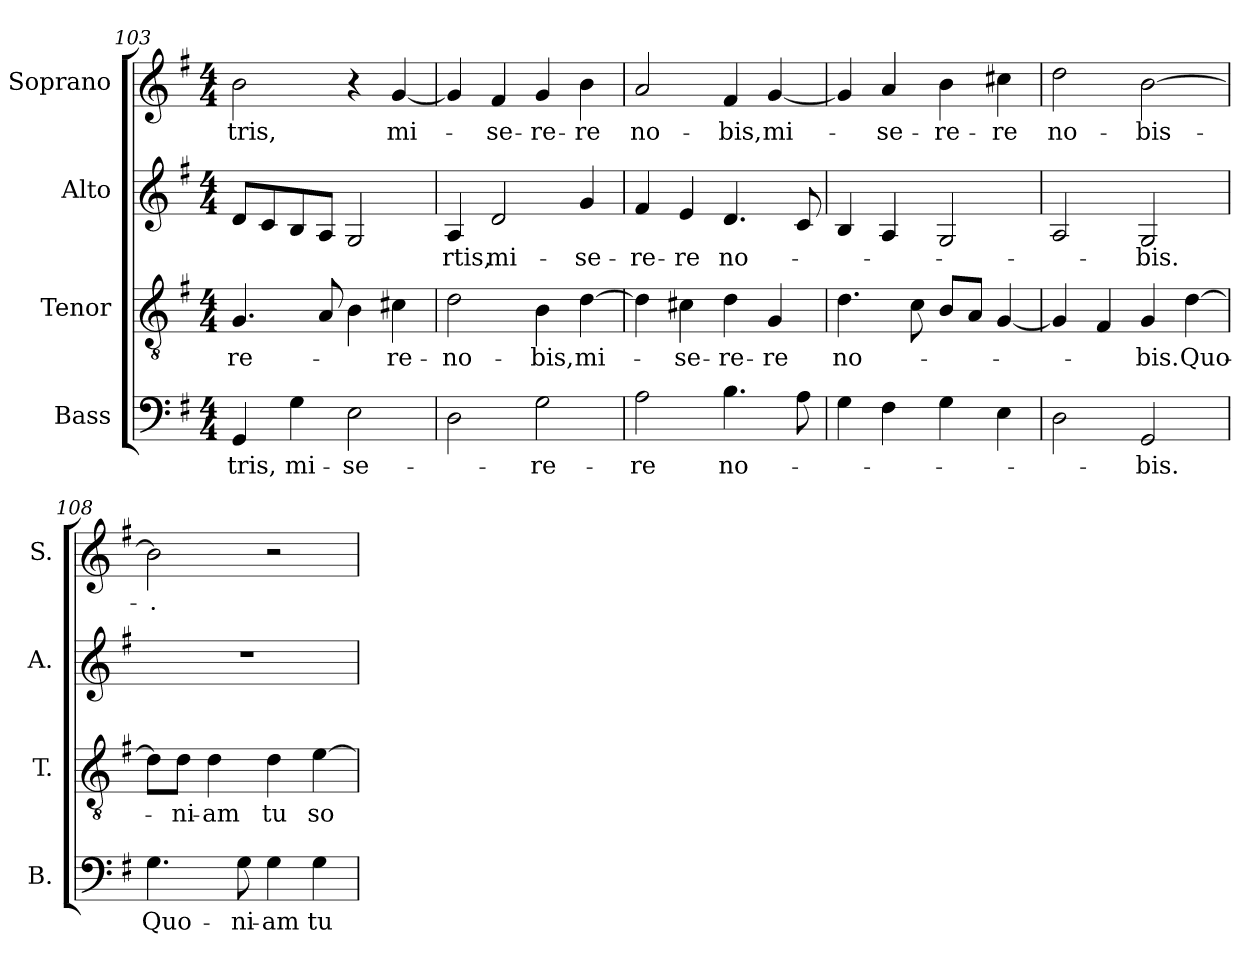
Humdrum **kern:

**kern	**text	**kern	**text	**kern	**text	**kern	**text
*part4	*part4	*part3	*part3	*part2	*part2	*part1	*part1
*staff4	*staff4	*staff3	*staff3	*staff2	*staff2	*staff1	*staff1
*I"Bass	*	*I"Tenor	*	*I"Alto	*	*I"Soprano	*
*I'B.	*	*I'T.	*	*I'A.	*	*I'S.	*
!!LO:LB:g=z
*clefF4	*	*clefGv2	*	*clefG2	*	*clefG2	*
*	*	*ITrd7c12	*	*	*	*	*
*k[f#]	*	*k[f#]	*	*k[f#]	*	*k[f#]	*
*G:	*	*G:	*	*G:	*	*G:	*
*M4/4	*	*M4/4	*	*M4/4	*	*M4/4	*
=103	=103	=103	=103	=103	=103	=103	=103
!	!LO:LY:b:color=#000000	!	!	!	!	!	!
!	!	!	!LO:LY:b:color=#000000	!	!	!	!
!	!	!	!	!	!	!	!LO:LY:b:color=#000000
4GGi/	-tris,	4.GGi/	-re-	8di/L	.	2bi\	-tris,
.	.	.	.	8ci/	.	.	.
!	!LO:LY:b:color=#000000	!	!	!	!	!	!
4Gi\	mi-	.	.	8Bi/	.	.	.
.	.	8AAi/	.	8Ai/J	.	.	.
!	!LO:LY:b:color=#000000	!	!	!	!	!	!
2Ei\	-se-	4BBi\	.	2Gi/	.	4r	.
!	!	!	!LO:LY:b:color=#000000	!	!	!	!
!	!	!	!	!	!	!	!LO:LY:b:color=#000000
.	.	4C#Xi\	-re-	.	.	[4gi/	mi-
=104	=104	=104	=104	=104	=104	=104	=104
!	!	!	!LO:LY:b:color=#000000	!	!	!	!
!	!	!	!	!	!LO:LY:b:color=#000000	!	!
2Di\	.	2Di\	-no-	4Ai/	-rtis,	4gi/]	.
!	!	!	!	!	!LO:LY:b:color=#000000	!	!
!	!	!	!	!	!	!	!LO:LY:b:color=#000000
.	.	.	.	2di/	mi-	4f#i/	-se-
!	!LO:LY:b:color=#000000	!	!	!	!	!	!
!	!	!	!LO:LY:b:color=#000000	!	!	!	!
!	!	!	!	!	!	!	!LO:LY:b:color=#000000
2Gi\	-re-	4BBi\	-bis,	.	.	4gi/	-re-
!	!	!	!LO:LY:b:color=#000000	!	!	!	!
!	!	!	!	!	!LO:LY:b:color=#000000	!	!
!	!	!	!	!	!	!	!LO:LY:b:color=#000000
.	.	[4Di\	mi-	4gi/	-se-	4bi\	-re
=105	=105	=105	=105	=105	=105	=105	=105
!	!LO:LY:b:color=#000000	!	!	!	!	!	!
!	!	!	!	!	!LO:LY:b:color=#000000	!	!
!	!	!	!	!	!	!	!LO:LY:b:color=#000000
2Ai\	-re	4Di\]	.	4f#i/	-re-	2ai/	no-
!	!	!	!LO:LY:b:color=#000000	!	!	!	!
!	!	!	!	!	!LO:LY:b:color=#000000	!	!
.	.	4C#Xi\	-se-	4ei/	-re	.	.
!	!LO:LY:b:color=#000000	!	!	!	!	!	!
!	!	!	!LO:LY:b:color=#000000	!	!	!	!
!	!	!	!	!	!LO:LY:b:color=#000000	!	!
!	!	!	!	!	!	!	!LO:LY:b:color=#000000
4.Bi\	no-	4Di\	-re-	4.di/	no-	4f#i/	-bis,
!	!	!	!LO:LY:b:color=#000000	!	!	!	!
!	!	!	!	!	!	!	!LO:LY:b:color=#000000
.	.	4GGi/	-re	.	.	[4gi/	mi-
8Ai\	.	.	.	8ci/	.	.	.
=106	=106	=106	=106	=106	=106	=106	=106
!	!	!	!LO:LY:b:color=#000000	!	!	!	!
4Gi\	.	4.Di\	no-	4Bi/	.	4gi/]	.
!	!	!	!	!	!	!	!LO:LY:b:color=#000000
4F#i\	.	.	.	4Ai/	.	4ai/	-se-
.	.	8Ci\	.	.	.	.	.
!	!	!	!	!	!	!	!LO:LY:b:color=#000000
4Gi\	.	8BBi/L	.	2Gi/	.	4bi\	-re-
.	.	8AAi/J	.	.	.	.	.
!	!	!	!	!	!	!	!LO:LY:b:color=#000000
4Ei\	.	[4GGi/	.	.	.	4cc#Xi\	-re
=107	=107	=107	=107	=107	=107	=107	=107
!	!	!	!	!	!	!	!LO:LY:b:color=#000000
2Di\	.	4GGi/]	.	2Ai/	.	2ddi\	no-
.	.	4FF#i/	.	.	.	.	.
!	!LO:LY:b:color=#000000	!	!	!	!	!	!
!	!	!	!LO:LY:b:color=#000000	!	!	!	!
!	!	!	!	!	!LO:LY:b:color=#000000	!	!
!	!	!	!	!	!	!	!LO:LY:b:color=#000000
2GGi/	-bis.	4GGi/	-bis.	2Gi/	-bis.	[2bi\	-bis-
!	!	!	!LO:LY:b:color=#000000	!	!	!	!
.	.	[4Di\	Quo-	.	.	.	.
=108	=108	=108	=108	=108	=108	=108	=108
!	!LO:LY:b:color=#000000	!	!	!	!	!	!
!	!	!	!	!	!	!	!LO:LY:b:color=#000000
4.Gi\	Quo-	8Di\L]	.	1r	.	2bi\]	-.
!	!	!	!LO:LY:b:color=#000000	!	!	!	!
.	.	8Di\J	-ni-	.	.	.	.
!	!	!	!LO:LY:b:color=#000000	!	!	!	!
.	.	4Di\	-am	.	.	.	.
!	!LO:LY:b:color=#000000	!	!	!	!	!	!
8Gi\	-ni-	.	.	.	.	.	.
!	!LO:LY:b:color=#000000	!	!	!	!	!	!
!	!	!	!LO:LY:b:color=#000000	!	!	!	!
4Gi\	-am	4Di\	tu	.	.	2r	.
!	!LO:LY:b:color=#000000	!	!	!	!	!	!
!	!	!	!LO:LY:b:color=#000000	!	!	!	!
4Gi\	tu	[4Ei\	so-	.	.	.	.
=	=	=	=	=	=	=	=
*-	*-	*-	*-	*-	*-	*-	*-
